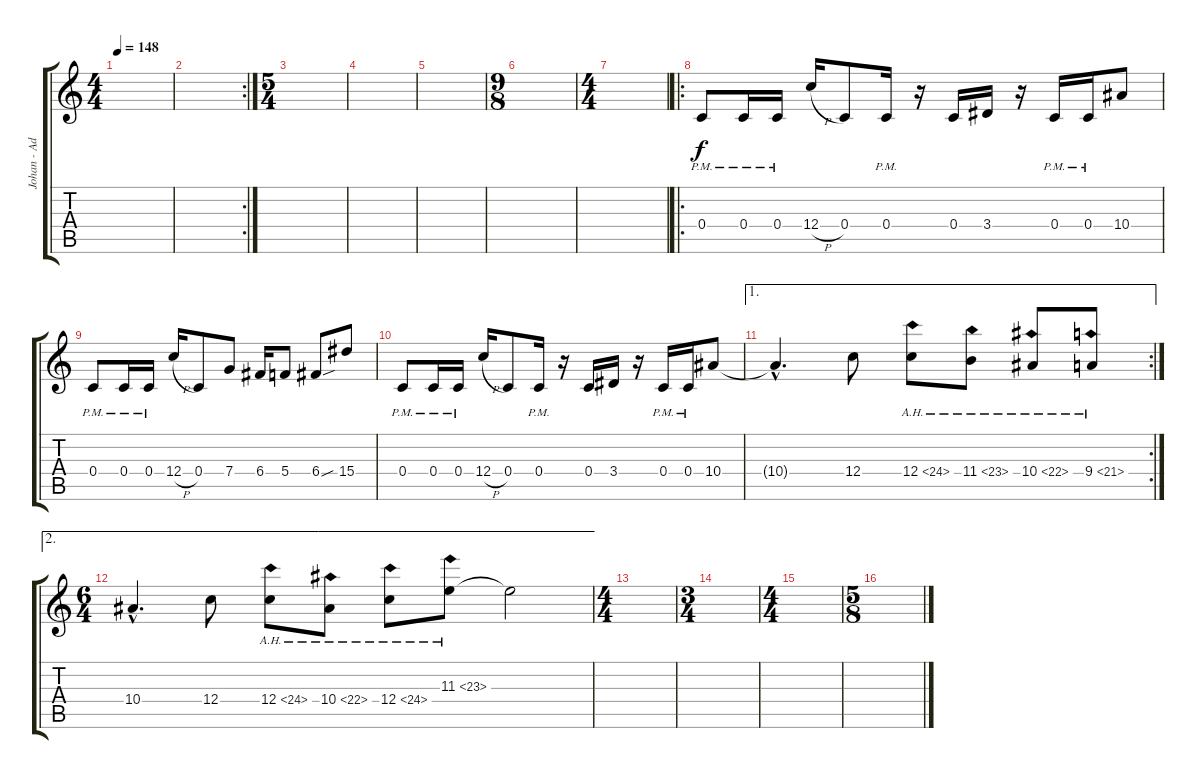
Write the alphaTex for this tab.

\track ("Johan - Adds And Solos" "Johan - Ad") {instrument overdrivenguitar}
\staff {score tabs}
\tuning (D4 A3 F3 C3 G2 C2) {hide}
\ts (4 4)
\tempo 148
\clef g2
\ks c
|
\rc 2
|
\ts (5 4)
|
|
|
\ts (9 8)
|
\ts (4 4)
|
\ro
0.4{pm}.8 0.4{pm}.16 0.4{pm}.16 12.4{h}.16 0.4.8 0.4{pm}.16 r.16 0.4.16 3.4.16 r.16 0.4{pm}.16 0.4{pm}.16 10.4.8 |
0.4{pm}.8 0.4{pm}.16 0.4{pm}.16 12.4{h}.16 0.4.8 7.4.8 6.4.16 5.4.8 6.4{sou}.8 15.4.8 |
0.4{pm}.8 0.4{pm}.16 0.4{pm}.16 12.4{h}.16 0.4.8 0.4{pm}.16 r.16 0.4.16 3.4.16 r.16 0.4{pm}.16 0.4{pm}.16 10.4.8 |
\ae 1
\rc 2
10.4{hac t}.4{d} 12.4.8 12.4{ah 12}.8 11.4{ah 12}.8 10.4{ah 12}.8 9.4{ah 12}.8 |
\ae 2
\ts (6 4)
10.4{hac}.4{d} 12.4.8 12.4{ah 12}.8 10.4{ah 12}.8 12.4{ah 12}.8 11.3{ah 12}.8 11.3{t}.2 |
\ts (4 4)
|
\ts (3 4)
|
\ts (4 4)
|
\ts (5 8)
